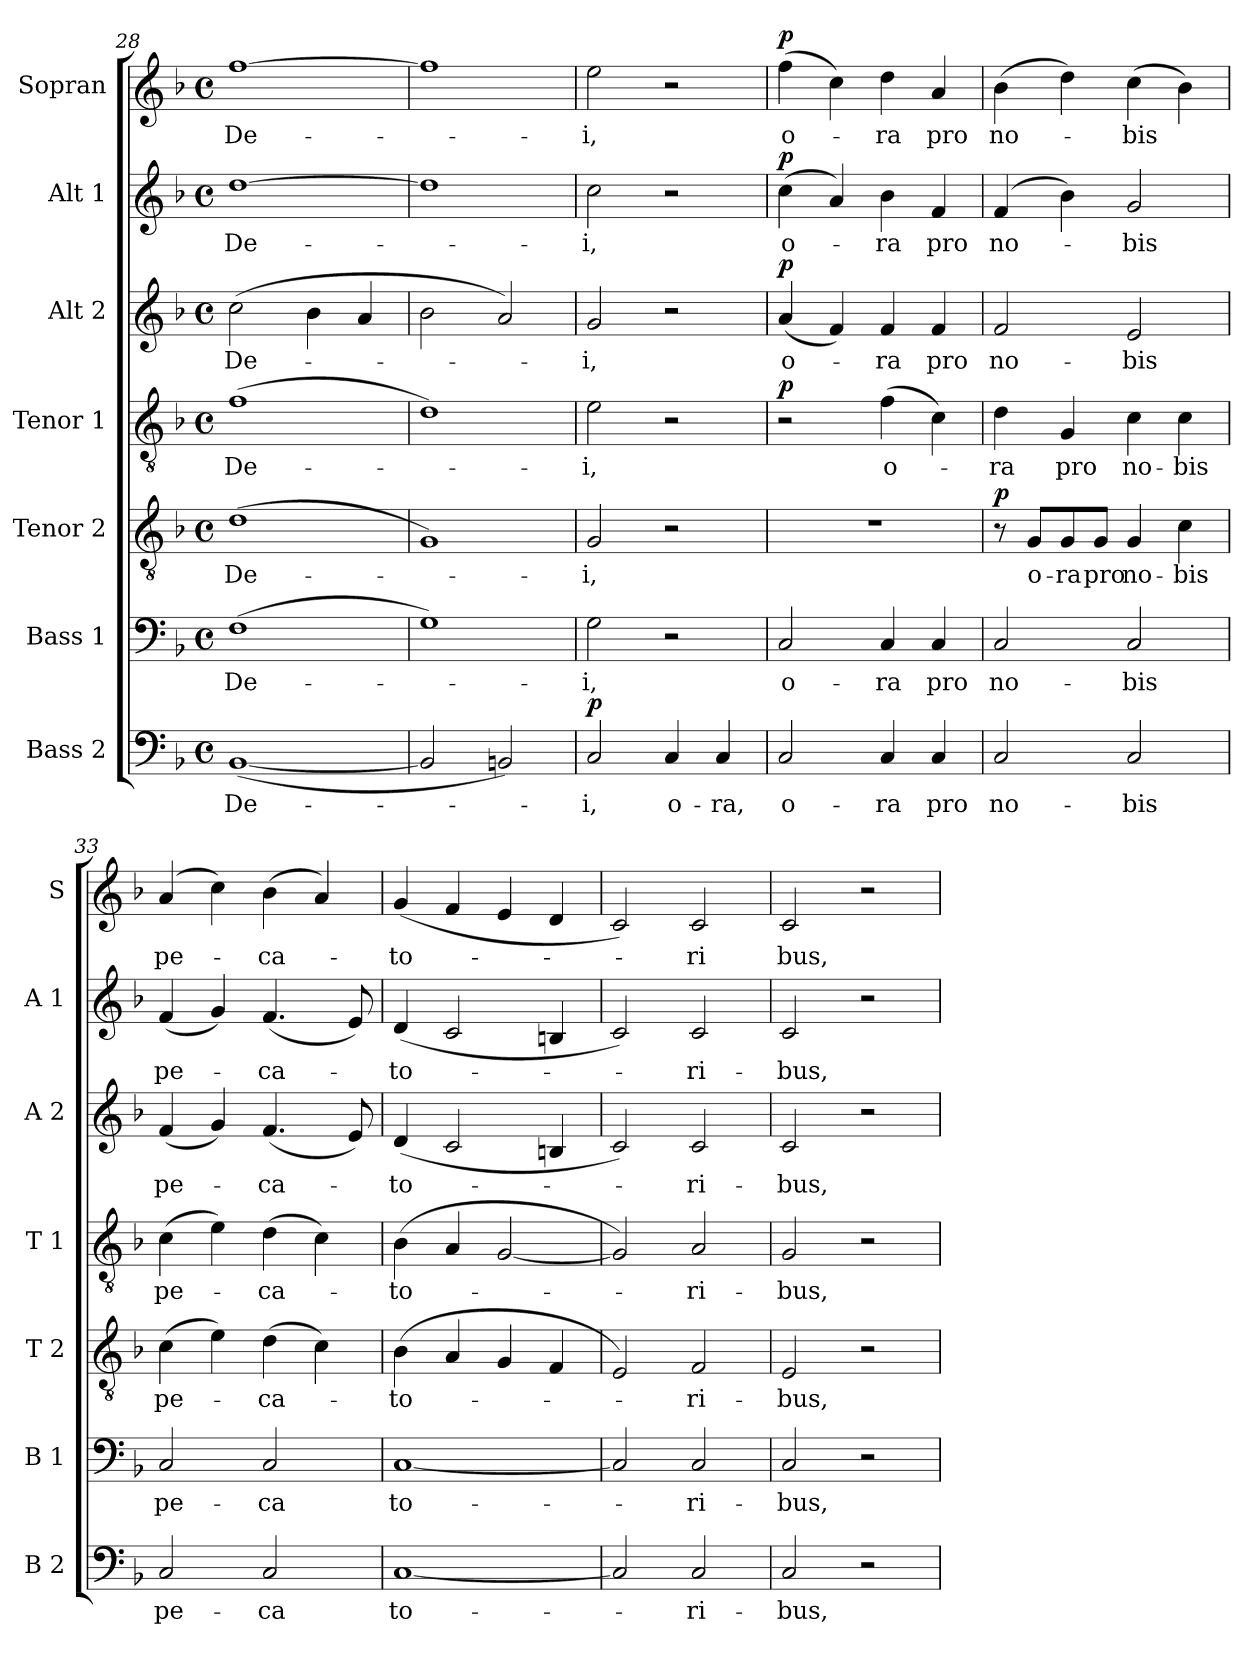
**kern	**text	**dynam	**kern	**text	**kern	**text	**dynam	**kern	**text	**dynam	**kern	**text	**dynam	**kern	**text	**dynam	**kern	**text	**dynam
*part7	*part7	*part7	*part6	*part6	*part5	*part5	*part5	*part4	*part4	*part4	*part3	*part3	*part3	*part2	*part2	*part2	*part1	*part1	*part1
*staff7	*staff7	*staff7	*staff6	*staff6	*staff5	*staff5	*staff5	*staff4	*staff4	*staff4	*staff3	*staff3	*staff3	*staff2	*staff2	*staff2	*staff1	*staff1	*staff1
*I"Bass 2	*	*	*I"Bass 1	*	*I"Tenor 2	*	*	*I"Tenor 1	*	*	*I"Alt 2	*	*	*I"Alt 1	*	*	*I"Sopran	*	*
*I'B 2	*	*	*I'B 1	*	*I'T 2	*	*	*I'T 1	*	*	*I'A 2	*	*	*I'A 1	*	*	*I'S	*	*
*clefF4	*	*	*clefF4	*	*clefGv2	*	*	*clefGv2	*	*	*clefG2	*	*	*clefG2	*	*	*clefG2	*	*
*k[b-]	*	*	*k[b-]	*	*k[b-]	*	*	*k[b-]	*	*	*k[b-]	*	*	*k[b-]	*	*	*k[b-]	*	*
*F:	*	*	*F:	*	*F:	*	*	*F:	*	*	*F:	*	*	*F:	*	*	*F:	*	*
*M4/4	*	*	*M4/4	*	*M4/4	*	*	*M4/4	*	*	*M4/4	*	*	*M4/4	*	*	*M4/4	*	*
*met(c)	*	*	*met(c)	*	*met(c)	*	*	*met(c)	*	*	*met(c)	*	*	*met(c)	*	*	*met(c)	*	*
=28	=28	=28	=28	=28	=28	=28	=28	=28	=28	=28	=28	=28	=28	=28	=28	=28	=28	=28	=28
!	!LO:LY:b	!	!	!LO:LY:b	!	!LO:LY:b	!	!	!LO:LY:b	!	!	!LO:LY:b	!	!	!LO:LY:b	!	!	!LO:LY:b	!
([1BB-	De-	.	(>1F	De-	(>1d	De-	.	(>1f	De-	.	(>2cc\	De-	.	[1dd	De-	.	[1ff	De-	.
.	.	.	.	.	.	.	.	.	.	.	4b-\	.	.	.	.	.	.	.	.
.	.	.	.	.	.	.	.	.	.	.	4a/	.	.	.	.	.	.	.	.
=29	=29	=29	=29	=29	=29	=29	=29	=29	=29	=29	=29	=29	=29	=29	=29	=29	=29	=29	=29
2BB-/]	.	.	1G)	.	1G)	.	.	1d)	.	.	2b-\	.	.	1dd]	.	.	1ff]	.	.
2BBn/)	.	.	.	.	.	.	.	.	.	.	2a/)	.	.	.	.	.	.	.	.
=30	=30	=30	=30	=30	=30	=30	=30	=30	=30	=30	=30	=30	=30	=30	=30	=30	=30	=30	=30
!	!LO:LY:b	!LO:DY:b	!	!LO:LY:b	!	!LO:LY:b	!	!	!LO:LY:b	!	!	!LO:LY:b	!	!	!LO:LY:b	!	!	!LO:LY:b	!
2C/	-i,	p	2G\	-i,	2G/	-i,	.	2e\	-i,	.	2g/	-i,	.	2cc\	-i,	.	2ee\	-i,	.
!	!LO:LY:b	!	!	!	!	!	!	!	!	!	!	!	!	!	!	!	!	!	!
4C/	o-	.	2r	.	2r	.	.	2r	.	.	2r	.	.	2r	.	.	2r	.	.
!	!LO:LY:b	!	!	!	!	!	!	!	!	!	!	!	!	!	!	!	!	!	!
4C/	-ra,	.	.	.	.	.	.	.	.	.	.	.	.	.	.	.	.	.	.
!!LO:LB:g=z
=31	=31	=31	=31	=31	=31	=31	=31	=31	=31	=31	=31	=31	=31	=31	=31	=31	=31	=31	=31
!	!LO:LY:b	!	!	!LO:LY:b	!	!	!	!	!	!LO:DY:b	!	!LO:LY:b	!LO:DY:b	!	!LO:LY:b	!LO:DY:b	!	!LO:LY:b	!LO:DY:b
2C/	o-	.	2C/	o-	1r	.	.	2r	.	p	(4a/	o-	p	(>4cc\	o-	p	(>4ff\	o-	p
.	.	.	.	.	.	.	.	.	.	.	4f/)	.	.	4a/)	.	.	4cc\)	.	.
!	!LO:LY:b	!	!	!LO:LY:b	!	!	!	!	!LO:LY:b	!	!	!LO:LY:b	!	!	!LO:LY:b	!	!	!LO:LY:b	!
4C/	-ra	.	4C/	-ra	.	.	.	(>4f\	o-	.	4f/	-ra	.	4b-\	-ra	.	4dd\	-ra	.
!	!LO:LY:b	!	!	!LO:LY:b	!	!	!	!	!	!	!	!LO:LY:b	!	!	!LO:LY:b	!	!	!LO:LY:b	!
4C/	pro	.	4C/	pro	.	.	.	4c\)	.	.	4f/	pro	.	4f/	pro	.	4a/	pro	.
=32	=32	=32	=32	=32	=32	=32	=32	=32	=32	=32	=32	=32	=32	=32	=32	=32	=32	=32	=32
!	!LO:LY:b	!	!	!LO:LY:b	!	!	!LO:DY:b	!	!LO:LY:b	!	!	!LO:LY:b	!	!	!LO:LY:b	!	!	!LO:LY:b	!
2C/	no-	.	2C/	no-	8r	.	p	4d\	-ra	.	2f/	no-	.	(>4f/	no-	.	(>4b-\	no-	.
!	!	!	!	!	!	!LO:LY:b	!	!	!	!	!	!	!	!	!	!	!	!	!
.	.	.	.	.	8G/L	o-	.	.	.	.	.	.	.	.	.	.	.	.	.
!	!	!	!	!	!	!LO:LY:b	!	!	!LO:LY:b	!	!	!	!	!	!	!	!	!	!
.	.	.	.	.	8G/	-ra	.	4G/	pro	.	.	.	.	4b-\)	.	.	4dd\)	.	.
!	!	!	!	!	!	!LO:LY:b	!	!	!	!	!	!	!	!	!	!	!	!	!
.	.	.	.	.	8G/J	pro	.	.	.	.	.	.	.	.	.	.	.	.	.
!	!LO:LY:b	!	!	!LO:LY:b	!	!LO:LY:b	!	!	!LO:LY:b	!	!	!LO:LY:b	!	!	!LO:LY:b	!	!	!LO:LY:b	!
2C/	-bis	.	2C/	-bis	4G/	no-	.	4c\	no-	.	2e/	-bis	.	2g/	-bis	.	(>4cc\	-bis	.
!	!	!	!	!	!	!LO:LY:b	!	!	!LO:LY:b	!	!	!	!	!	!	!	!	!	!
.	.	.	.	.	4c\	-bis	.	4c\	-bis	.	.	.	.	.	.	.	4b-\)	.	.
=33	=33	=33	=33	=33	=33	=33	=33	=33	=33	=33	=33	=33	=33	=33	=33	=33	=33	=33	=33
!	!LO:LY:b	!	!	!LO:LY:b	!	!LO:LY:b	!	!	!LO:LY:b	!	!	!LO:LY:b	!	!	!LO:LY:b	!	!	!LO:LY:b	!
2C/	pe-	.	2C/	pe-	(>4c\	pe-	.	(>4c\	pe-	.	(4f/	pe-	.	(4f/	pe-	.	(>4a/	pe-	.
.	.	.	.	.	4e\)	.	.	4e\)	.	.	4g/)	.	.	4g/)	.	.	4cc\)	.	.
!	!LO:LY:b	!	!	!LO:LY:b	!	!LO:LY:b	!	!	!LO:LY:b	!	!	!LO:LY:b	!	!	!LO:LY:b	!	!	!LO:LY:b	!
2C/	-ca	.	2C/	-ca	(>4d\	-ca-	.	(>4d\	-ca-	.	(4.f/	-ca-	.	(4.f/	-ca-	.	(>4b-\	-ca-	.
.	.	.	.	.	4c\)	.	.	4c\)	.	.	.	.	.	.	.	.	4a/)	.	.
.	.	.	.	.	.	.	.	.	.	.	8e/)	.	.	8e/)	.	.	.	.	.
=34	=34	=34	=34	=34	=34	=34	=34	=34	=34	=34	=34	=34	=34	=34	=34	=34	=34	=34	=34
!	!LO:LY:b	!	!	!LO:LY:b	!	!LO:LY:b	!	!	!LO:LY:b	!	!	!LO:LY:b	!	!	!LO:LY:b	!	!	!LO:LY:b	!
[1C	to-	.	[1C	to-	(>4B-\	-to-	.	(>4B-\	-to-	.	(4d/	-to-	.	(4d/	-to-	.	(4g/	-to-	.
.	.	.	.	.	4A/	.	.	4A/	.	.	2c/	.	.	2c/	.	.	4f/	.	.
.	.	.	.	.	4G/	.	.	[2G/	.	.	.	.	.	.	.	.	4e/	.	.
.	.	.	.	.	4F/	.	.	.	.	.	4Bn/	.	.	4Bn/	.	.	4d/	.	.
=35	=35	=35	=35	=35	=35	=35	=35	=35	=35	=35	=35	=35	=35	=35	=35	=35	=35	=35	=35
2C/]	.	.	2C/]	.	2E/)	.	.	2G/])	.	.	2c/)	.	.	2c/)	.	.	2c/)	.	.
!	!LO:LY:b	!	!	!LO:LY:b	!	!LO:LY:b	!	!	!LO:LY:b	!	!	!LO:LY:b	!	!	!LO:LY:b	!	!	!LO:LY:b	!
2C/	-ri-	.	2C/	-ri-	2F/	-ri-	.	2A/	-ri-	.	2c/	-ri-	.	2c/	-ri-	.	2c/	-ri	.
=36	=36	=36	=36	=36	=36	=36	=36	=36	=36	=36	=36	=36	=36	=36	=36	=36	=36	=36	=36
!	!LO:LY:b	!	!	!LO:LY:b	!	!LO:LY:b	!	!	!LO:LY:b	!	!	!LO:LY:b	!	!	!LO:LY:b	!	!	!LO:LY:b	!
2C/	-bus,	.	2C/	-bus,	2E/	-bus,	.	2G/	-bus,	.	2c/	-bus,	.	2c/	-bus,	.	2c/	bus,	.
2r	.	.	2r	.	2r	.	.	2r	.	.	2r	.	.	2r	.	.	2r	.	.
=	=	=	=	=	=	=	=	=	=	=	=	=	=	=	=	=	=	=	=
*-	*-	*-	*-	*-	*-	*-	*-	*-	*-	*-	*-	*-	*-	*-	*-	*-	*-	*-	*-
